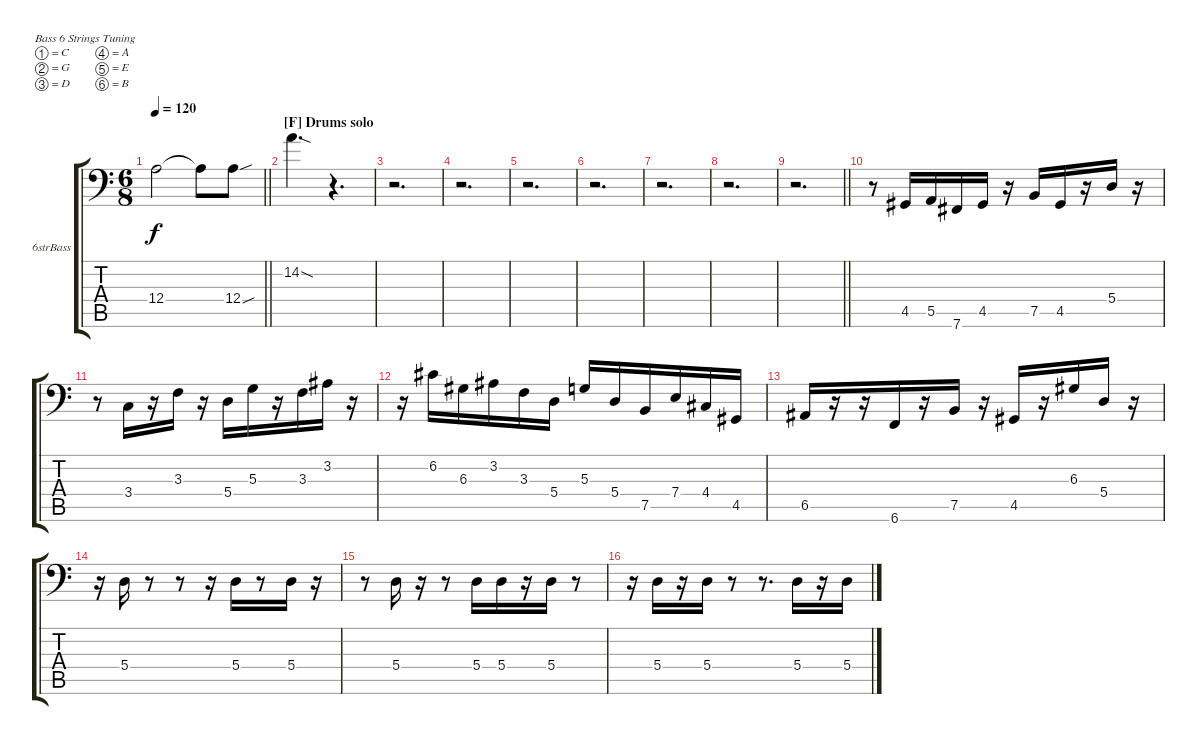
\defaultSystemsLayout 4
\bracketExtendMode groupsimilarinstruments
\firstSystemTrackNameOrientation horizontal
\otherSystemsTrackNameOrientation horizontal
\track ("Electric Bass" "6strBass") {instrument electricbassfinger}
\staff {score tabs}
\tuning (C3 G2 D2 A1 E1 B0)
\ts (6 8)
\tempo 120
\clef f4
\barLineRight lightlight
\ks c
12.4{t}.2{dy f} 12.4{t}.8 12.4{sou}.8 |
\section ("F" "Drums solo")
14.2{sod}.4{d} r.4{d} |
r.2{d} |
r.2{d} |
r.2{d} |
r.2{d} |
r.2{d} |
r.2{d} |
\barLineRight lightlight
r.2{d} |
r.8 4.5.16 5.5.16 7.6.16 4.5.16 r.16 7.5.16 4.5.16 r.16 5.4.16 r.16 |
r.8 3.4.16 r.16 3.3.16 r.16 5.4.16 5.3.16 r.16 3.3.16 3.2.16 r.16 |
r.16 6.2.16 6.3.16 3.2.16 3.3.16 5.4.16 5.3.16 5.4.16 7.5.16 7.4.16 4.4.16 4.5.16 |
6.5.16 r.16 r.16 6.6.16 r.16 7.5.16 r.16 4.5.16 r.16 6.3.16 5.4.16 r.16 |
r.16 5.4.16 r.8 r.8 r.16 5.4.16 r.8 5.4.16 r.16 |
r.8 5.4.16 r.16 r.8 5.4.16 5.4.16 r.16 5.4.16 r.8 |
r.16 5.4.16 r.16 5.4.16 r.8 r.8{d} 5.4.16 r.16 5.4.16
